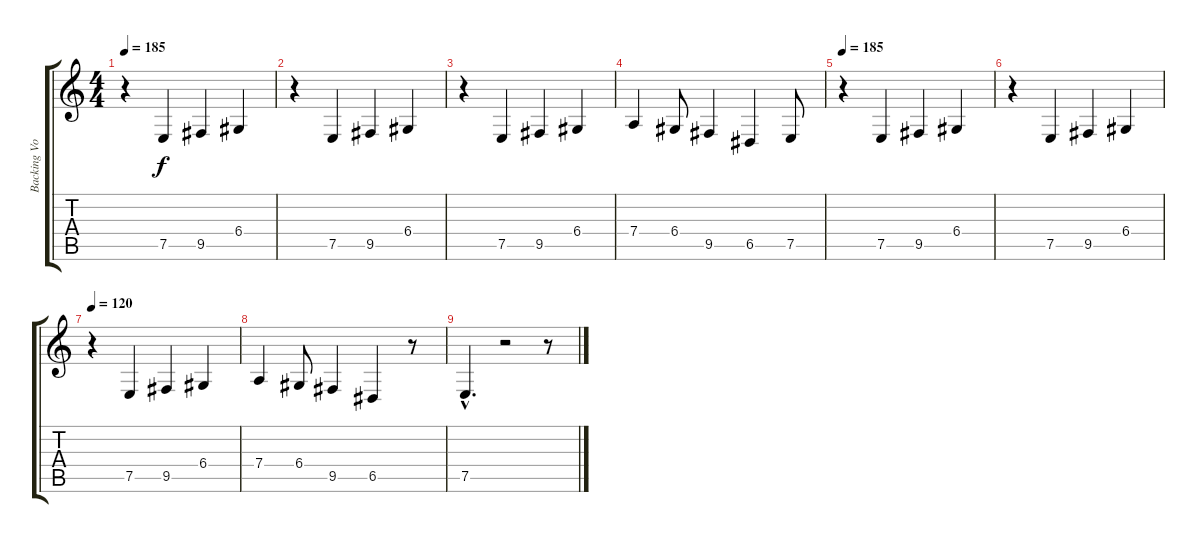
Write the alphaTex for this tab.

\track ("Backing Vocals" "Backing Vo") {instrument synthvoice}
\staff {score tabs}
\tuning (E4 B3 G3 D3 A2 E2) {hide}
\ts (4 4)
\tempo 185
\clef g2
\ks c
r.4{dy f} 7.5.4 9.5.4 6.4.4 |
r.4 7.5.4 9.5.4 6.4.4 |
r.4 7.5.4 9.5.4 6.4.4 |
7.4.4 6.4.8 9.5.4 6.5.4 7.5.8 |
\tempo 185
r.4 7.5.4 9.5.4 6.4.4 |
r.4 7.5.4 9.5.4 6.4.4 |
\tempo 120
r.4 7.5.4 9.5.4 6.4.4 |
7.4.4 6.4.8 9.5.4 6.5.4 r.8 |
7.5{hac}.4{d} r.2 r.8
